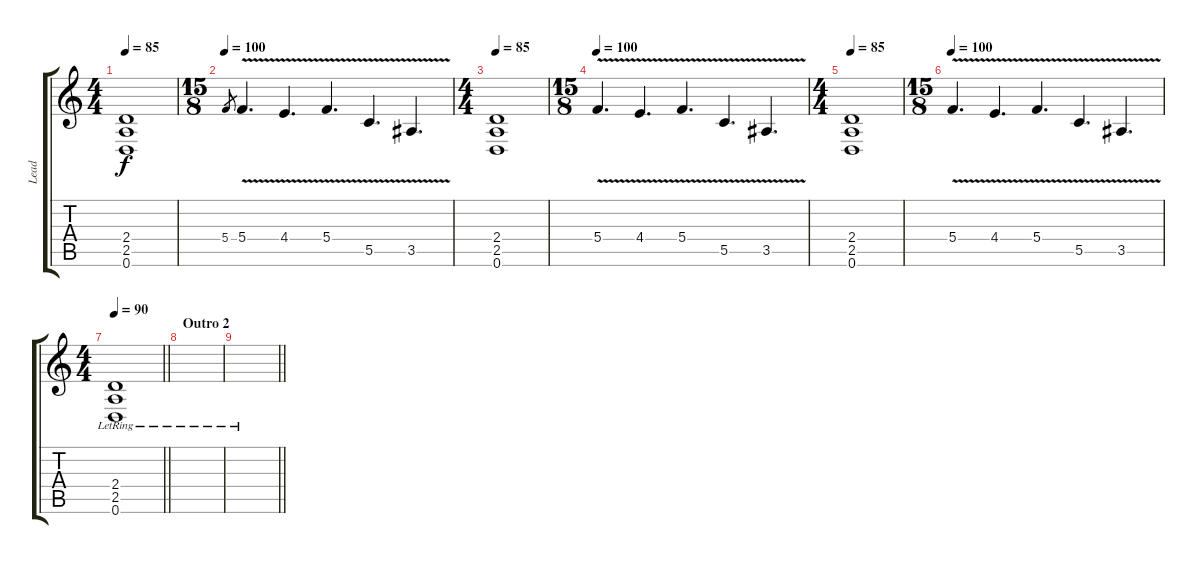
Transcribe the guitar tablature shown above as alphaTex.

\track ("Lead" "Lead") {instrument electricguitarmuted}
\staff {score tabs}
\tuning (D4 A3 F3 C3 G2 D2) {hide}
\ts (4 4)
\tempo 85
\clef g2
\ks c
(2.4 2.5 0.6).1{dy f} |
\ts (15 8)
\tempo 100
5.4.8{gr} 5.4{v}.4{d} 4.4{v}.4{d} 5.4{v}.4{d} 5.5{v}.4{d} 3.5{v}.4{d} |
\ts (4 4)
\tempo 85
(2.4 2.5 0.6).1 |
\ts (15 8)
\tempo 100
5.4{v}.4{d} 4.4{v}.4{d} 5.4{v}.4{d} 5.5{v}.4{d} 3.5{v}.4{d} |
\ts (4 4)
\tempo 85
(2.4 2.5 0.6).1 |
\ts (15 8)
\tempo 100
5.4{v}.4{d} 4.4{v}.4{d} 5.4{v}.4{d} 5.5{v}.4{d} 3.5{v}.4{d} |
\ts (4 4)
\tempo 90
\barLineRight lightlight
(2.4{lr} 2.5{lr} 0.6{lr}).1 |
\section ("" "Outro 2")
|
\barLineRight lightlight
